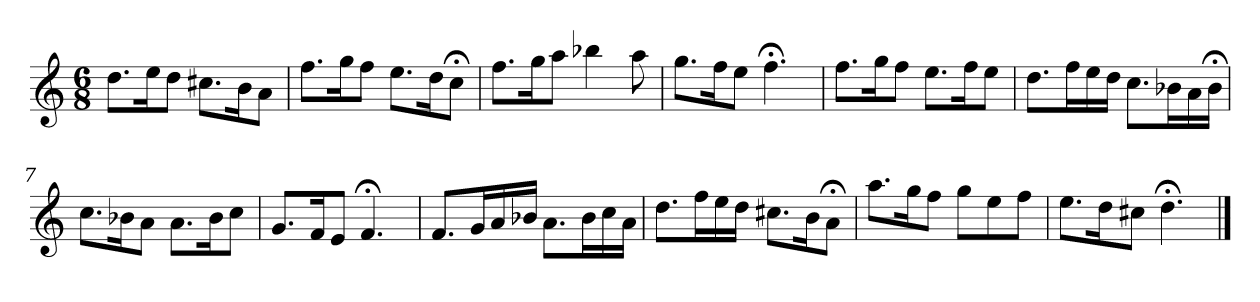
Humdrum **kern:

**kern
*part1
*staff1
*k[]
*D:dor
*M6/8
*MM120
=1
8.ddL
16eeK
8ddJ
8.cc#XL
16bK
8aJ
=2
8.ffL
16ggK
8ffJ
8.eeL
16ddK
8cc;<J
=3
8.ffL
16ggK
8aaJ
4bb-X
8aa
=4
8.ggL
16ffK
8eeJ
4.ff;<
=5
8.ffL
16ggK
8ffJ
8.eeL
16ffK
8eeJ
=6
8.ddL
16ffL
16ee
16ddJJ
8.ccL
16b-XL
16a
16b-;<JJ
=7
8.ccL
16b-XK
8aJ
8.aL
16b-K
8ccJ
=8
8.gL
16fK
8eJ
4.f;<
=9
8.fL
16gL
16a
16b-XJJ
8.aL
16b-L
16cc
16aJJ
=10
8.ddL
16ffL
16ee
16ddJJ
8.cc#XL
16bK
8a;<J
=11
8.aaL
16ggK
8ffJ
8ggL
8ee
8ffJ
=12
8.eeL
16ddK
8cc#XJ
4.dd;<
==
*-
